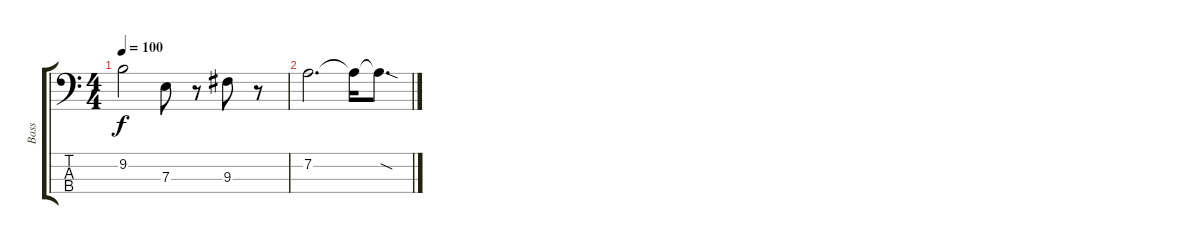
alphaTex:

\track ("Bass" "Bass") {instrument electricbassfinger}
\staff {score tabs}
\tuning (G2 D2 A1 E1) {hide}
\ts (4 4)
\tempo 100
\clef f4
\ks c
9.2.2{dy f} 7.3.8 r.8 9.3.8 r.8 |
7.2.2{d} 7.2{t}.16 7.2{sod t}.8{d}
